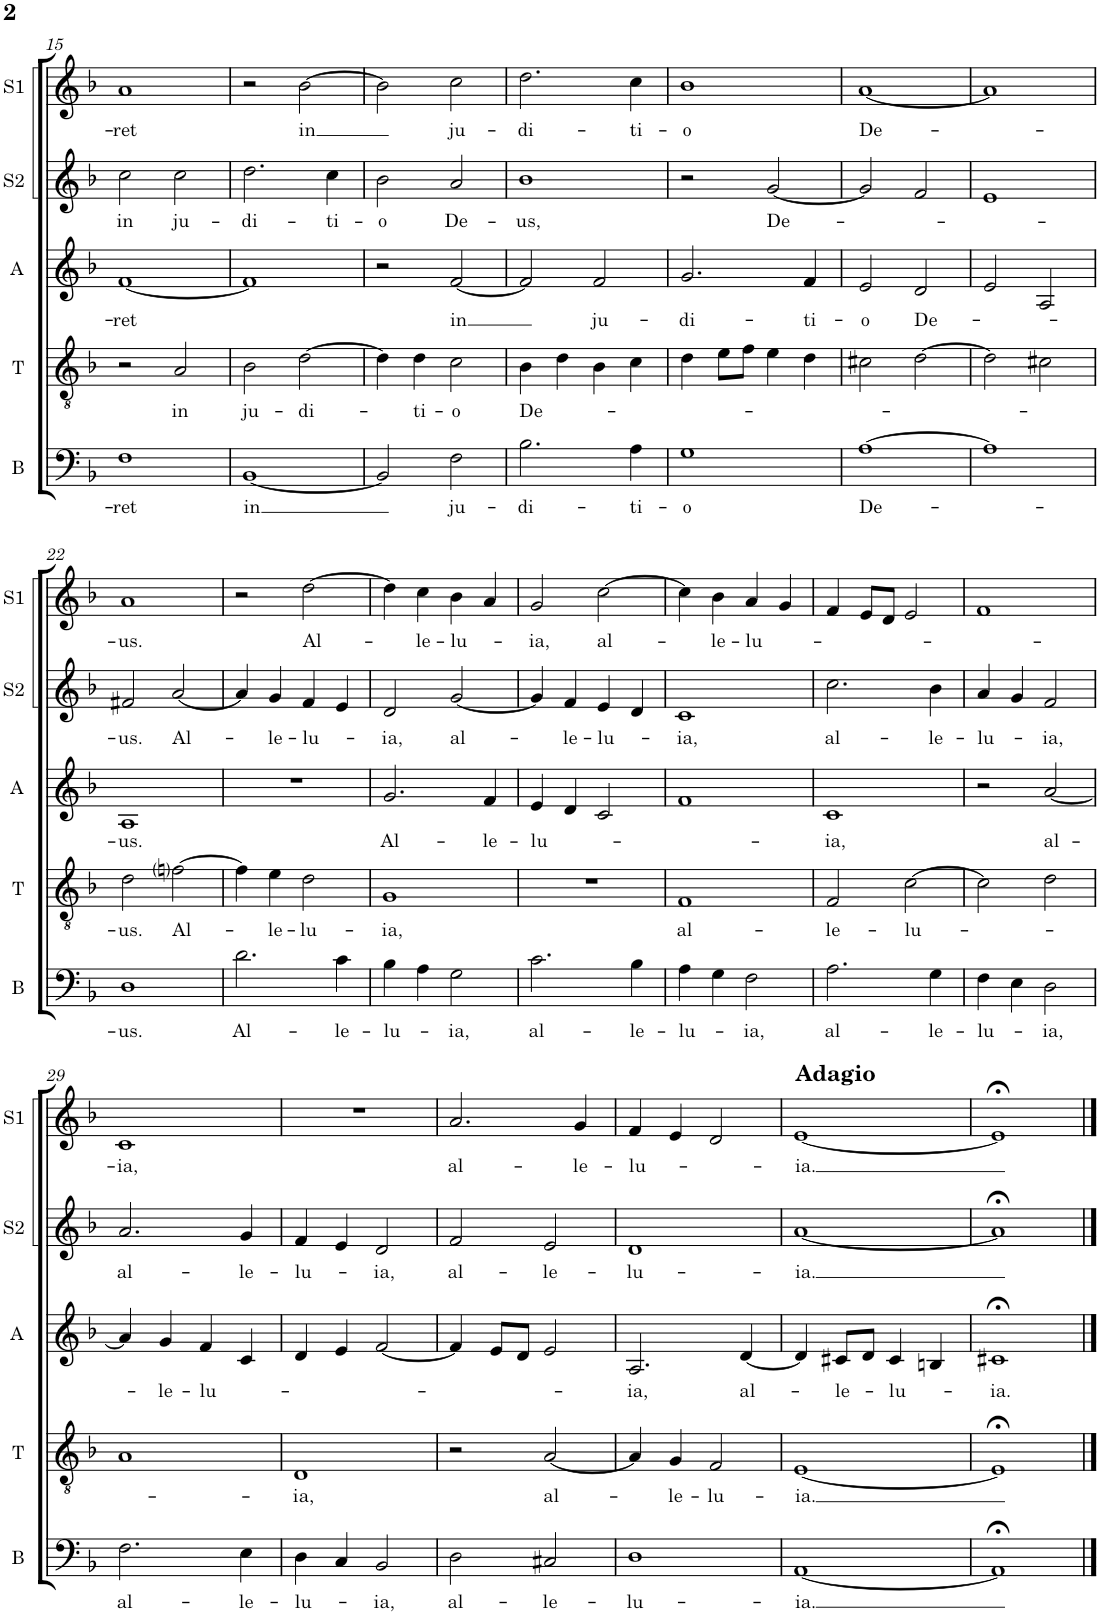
**kern	**text	**kern	**text	**kern	**text	**kern	**text	**kern	**text
*part5	*part5	*part4	*part4	*part3	*part3	*part2	*part2	*part1	*part1
*staff5	*staff5	*staff4	*staff4	*staff3	*staff3	*staff2	*staff2	*staff1	*staff1
*I"Bass	*	*I"Tenor	*	*I"Alto	*	*I"Soprano 2	*	*I"Soprano 1	*
*I'B	*	*I'T	*	*I'A	*	*I'S2	*	*I'S1	*
!!LO:PB:g=z
*clefF4	*	*clefGv2	*	*clefG2	*	*clefG2	*	*clefG2	*
*k[b-]	*	*k[b-]	*	*k[b-]	*	*k[b-]	*	*k[b-]	*
*M2/2	*	*M2/2	*	*M2/2	*	*M2/2	*	*M2/2	*
*met(c|)	*	*met(c|)	*	*met(c|)	*	*met(c|)	*	*met(c|)	*
=15	=15	=15	=15	=15	=15	=15	=15	=15	=15
!	!LO:LY:b	!	!	!	!LO:LY:b	!	!LO:LY:b	!	!LO:LY:b
1F	-ret	2r	.	[1f	-ret	2cc\	in	1a	-ret
!	!	!	!LO:LY:b	!	!	!	!LO:LY:b	!	!
.	.	2A/	in	.	.	2cc\	ju-	.	.
=16	=16	=16	=16	=16	=16	=16	=16	=16	=16
!	!LO:LY:b	!	!LO:LY:b	!	!	!	!LO:LY:b	!	!
[1BB-	in	2B-\	ju-	1f]	.	2.dd\	-di-	2r	.
!	!	!	!LO:LY:b	!	!	!	!	!	!LO:LY:b
.	.	[2d\	-di-	.	.	.	.	[2b-\	in
!	!	!	!	!	!	!	!LO:LY:b	!	!
.	.	.	.	.	.	4cc\	-ti-	.	.
=17	=17	=17	=17	=17	=17	=17	=17	=17	=17
!	!	!	!	!	!	!	!LO:LY:b	!	!
2BB-/]	.	4d\]	.	2r	.	2b-\	-o	2b-\]	.
!	!	!	!LO:LY:b	!	!	!	!	!	!
.	.	4d\	-ti-	.	.	.	.	.	.
!	!LO:LY:b	!	!LO:LY:b	!	!LO:LY:b	!	!LO:LY:b	!	!LO:LY:b
2F\	ju-	2c\	-o	[2f/	in	2a/	De-	2cc\	ju-
=18	=18	=18	=18	=18	=18	=18	=18	=18	=18
!	!LO:LY:b	!	!LO:LY:b	!	!	!	!LO:LY:b	!	!LO:LY:b
2.B-\	-di-	4B-\	De-	2f/]	.	1b-	-us,	2.dd\	-di-
.	.	4d\	.	.	.	.	.	.	.
!	!	!	!	!	!LO:LY:b	!	!	!	!
.	.	4B-\	.	2f/	ju-	.	.	.	.
!	!LO:LY:b	!	!	!	!	!	!	!	!LO:LY:b
4A\	-ti-	4c\	.	.	.	.	.	4cc\	-ti-
=19	=19	=19	=19	=19	=19	=19	=19	=19	=19
!	!LO:LY:b	!	!	!	!LO:LY:b	!	!	!	!LO:LY:b
1G	-o	4d\	.	2.g/	-di-	2r	.	1b-	-o
.	.	8e\L	.	.	.	.	.	.	.
.	.	8f\J	.	.	.	.	.	.	.
!	!	!	!	!	!	!	!LO:LY:b	!	!
.	.	4e\	.	.	.	[2g/	De-	.	.
!	!	!	!	!	!LO:LY:b	!	!	!	!
.	.	4d\	.	4f/	-ti-	.	.	.	.
=20	=20	=20	=20	=20	=20	=20	=20	=20	=20
!	!LO:LY:b	!	!	!	!LO:LY:b	!	!	!	!LO:LY:b
[1A	De-	2c#X\	.	2e/	-o	2g/]	.	[1a	De-
!	!	!	!	!	!LO:LY:b	!	!	!	!
.	.	[2d\	.	2d/	De-	2f/	.	.	.
=21	=21	=21	=21	=21	=21	=21	=21	=21	=21
1A]	.	2d\]	.	2e/	.	1e	.	1a]	.
.	.	2c#X\	.	2A/	.	.	.	.	.
!!LO:LB:g=z
=22	=22	=22	=22	=22	=22	=22	=22	=22	=22
!	!LO:LY:b	!	!LO:LY:b	!	!LO:LY:b	!	!LO:LY:b	!	!LO:LY:b
1D	-us.	2d\	-us.	1A	-us.	2f#X/	-us.	1a	-us.
!	!	!	!LO:LY:b	!	!	!	!LO:LY:b	!	!
.	.	[2fni\	Al-	.	.	[2a/	Al-	.	.
=23	=23	=23	=23	=23	=23	=23	=23	=23	=23
!	!LO:LY:b	!	!	!	!	!	!	!	!
2.d\	Al-	4f\]	.	1r	.	4a/]	.	2r	.
!	!	!	!LO:LY:b	!	!	!	!LO:LY:b	!	!
.	.	4e\	-le-	.	.	4g/	-le-	.	.
!	!	!	!LO:LY:b	!	!	!	!LO:LY:b	!	!LO:LY:b
.	.	2d\	-lu-	.	.	4f/	-lu-	[2dd\	Al-
!	!LO:LY:b	!	!	!	!	!	!	!	!
4c\	-le-	.	.	.	.	4e/	.	.	.
=24	=24	=24	=24	=24	=24	=24	=24	=24	=24
!	!LO:LY:b	!	!LO:LY:b	!	!LO:LY:b	!	!LO:LY:b	!	!
4B-\	-lu-	1G	-ia,	2.g/	Al-	2d/	-ia,	4dd\]	.
!	!	!	!	!	!	!	!	!	!LO:LY:b
4A\	.	.	.	.	.	.	.	4cc\	-le-
!	!LO:LY:b	!	!	!	!	!	!LO:LY:b	!	!LO:LY:b
2G\	-ia,	.	.	.	.	[2g/	al-	4b-\	-lu-
!	!	!	!	!	!LO:LY:b	!	!	!	!
.	.	.	.	4f/	-le-	.	.	4a/	.
=25	=25	=25	=25	=25	=25	=25	=25	=25	=25
!	!LO:LY:b	!	!	!	!LO:LY:b	!	!	!	!LO:LY:b
2.c\	al-	1r	.	4e/	-lu-	4g/]	.	2g/	-ia,
!	!	!	!	!	!	!	!LO:LY:b	!	!
.	.	.	.	4d/	.	4f/	-le-	.	.
!	!	!	!	!	!	!	!LO:LY:b	!	!LO:LY:b
.	.	.	.	2c/	.	4e/	-lu-	[2cc\	al-
!	!LO:LY:b	!	!	!	!	!	!	!	!
4B-\	-le-	.	.	.	.	4d/	.	.	.
=26	=26	=26	=26	=26	=26	=26	=26	=26	=26
!	!LO:LY:b	!	!LO:LY:b	!	!	!	!LO:LY:b	!	!
4A\	-lu-	1F	al-	1f	.	1c	-ia,	4cc\]	.
!	!	!	!	!	!	!	!	!	!LO:LY:b
4G\	.	.	.	.	.	.	.	4b-\	-le-
!	!LO:LY:b	!	!	!	!	!	!	!	!LO:LY:b
2F\	-ia,	.	.	.	.	.	.	4a/	-lu-
.	.	.	.	.	.	.	.	4g/	.
=27	=27	=27	=27	=27	=27	=27	=27	=27	=27
!	!LO:LY:b	!	!LO:LY:b	!	!LO:LY:b	!	!LO:LY:b	!	!
2.A\	al-	2F/	-le-	1c	-ia,	2.cc\	al-	4f/	.
.	.	.	.	.	.	.	.	8e/L	.
.	.	.	.	.	.	.	.	8d/J	.
!	!	!	!LO:LY:b	!	!	!	!	!	!
.	.	[2c\	-lu-	.	.	.	.	2e/	.
!	!LO:LY:b	!	!	!	!	!	!LO:LY:b	!	!
4G\	-le-	.	.	.	.	4b-\	-le-	.	.
=28	=28	=28	=28	=28	=28	=28	=28	=28	=28
!	!LO:LY:b	!	!	!	!	!	!LO:LY:b	!	!
4F\	-lu-	2c\]	.	2r	.	4a/	-lu-	1f	.
4E\	.	.	.	.	.	4g/	.	.	.
!	!LO:LY:b	!	!	!	!LO:LY:b	!	!LO:LY:b	!	!
2D\	-ia,	2d\	.	[2a/	al-	2f/	-ia,	.	.
!!LO:LB:g=z
=29	=29	=29	=29	=29	=29	=29	=29	=29	=29
!	!LO:LY:b	!	!	!	!	!	!LO:LY:b	!	!LO:LY:b
2.F\	al-	1A	.	4a/]	.	2.a/	al-	1c	-ia,
!	!	!	!	!	!LO:LY:b	!	!	!	!
.	.	.	.	4g/	-le-	.	.	.	.
!	!	!	!	!	!LO:LY:b	!	!	!	!
.	.	.	.	4f/	-lu-	.	.	.	.
!	!LO:LY:b	!	!	!	!	!	!LO:LY:b	!	!
4E\	-le-	.	.	4c/	.	4g/	-le-	.	.
=30	=30	=30	=30	=30	=30	=30	=30	=30	=30
!	!LO:LY:b	!	!LO:LY:b	!	!	!	!LO:LY:b	!	!
4D\	-lu-	1D	-ia,	4d/	.	4f/	-lu-	1r	.
4C/	.	.	.	4e/	.	4e/	.	.	.
!	!LO:LY:b	!	!	!	!	!	!LO:LY:b	!	!
2BB-/	-ia,	.	.	[2f/	.	2d/	-ia,	.	.
=31	=31	=31	=31	=31	=31	=31	=31	=31	=31
!	!LO:LY:b	!	!	!	!	!	!LO:LY:b	!	!LO:LY:b
2D\	al-	2r	.	4f/]	.	2f/	al-	2.a/	al-
.	.	.	.	8e/L	.	.	.	.	.
.	.	.	.	8d/J	.	.	.	.	.
!	!LO:LY:b	!	!LO:LY:b	!	!	!	!LO:LY:b	!	!
2C#X/	-le-	[2A/	al-	2e/	.	2e/	-le-	.	.
!	!	!	!	!	!	!	!	!	!LO:LY:b
.	.	.	.	.	.	.	.	4g/	-le-
=32	=32	=32	=32	=32	=32	=32	=32	=32	=32
!	!LO:LY:b	!	!	!	!LO:LY:b	!	!LO:LY:b	!	!LO:LY:b
1D	-lu-	4A/]	.	2.A/	-ia,	1d	-lu-	4f/	-lu-
!	!	!	!LO:LY:b	!	!	!	!	!	!
.	.	4G/	-le-	.	.	.	.	4e/	.
!	!	!	!LO:LY:b	!	!	!	!	!	!
.	.	2F/	-lu-	.	.	.	.	2d/	.
!	!	!	!	!	!LO:LY:b	!	!	!	!
.	.	.	.	[4d/	al-	.	.	.	.
=33	=33	=33	=33	=33	=33	=33	=33	=33	=33
!	!	!	!	!	!	!	!	!LO:TX:a:B:t=Adagio	!
!	!LO:LY:b	!	!LO:LY:b	!	!	!	!LO:LY:b	!	!LO:LY:b
[1AA	-ia.	[1E	-ia.	4d/]	.	[1a	-ia.	[1e	-ia.
!	!	!	!	!	!LO:LY:b	!	!	!	!
.	.	.	.	8c#X/L	-le-	.	.	.	.
.	.	.	.	8d/J	.	.	.	.	.
!	!	!	!	!	!LO:LY:b	!	!	!	!
.	.	.	.	4c#/	-lu-	.	.	.	.
.	.	.	.	4Bn/	.	.	.	.	.
=34	=34	=34	=34	=34	=34	=34	=34	=34	=34
!	!	!	!	!	!LO:LY:b	!	!	!	!
1AA;<]	.	1E;<]	.	1c#X;<	-ia.	1a;<]	.	1e;<]	.
==	==	==	==	==	==	==	==	==	==
*-	*-	*-	*-	*-	*-	*-	*-	*-	*-
